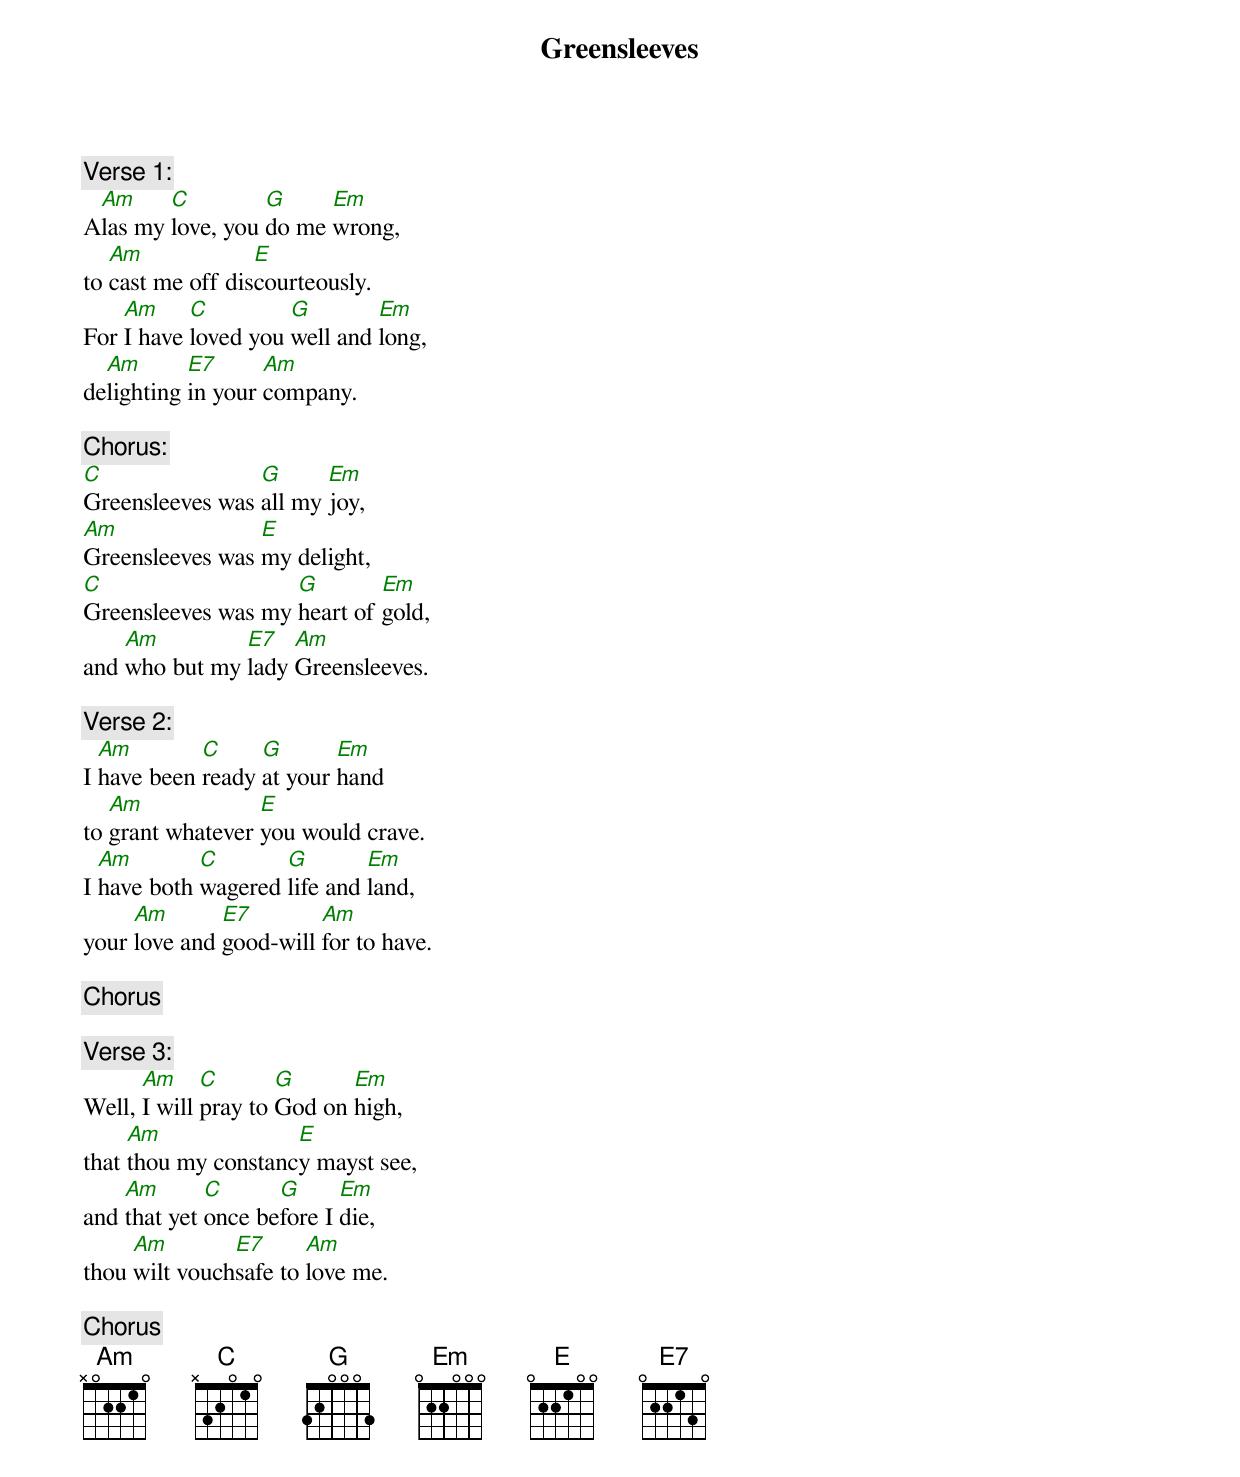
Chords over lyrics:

{chordcolour: green}
{title: Greensleeves}

{comment: Verse 1:}
 Am     C         G     Em
Alas my love, you do me wrong,
   Am             E
to cast me off discourteously.
    Am     C         G        Em
For I have loved you well and long,
  Am       E7      Am
delighting in your company.

{comment: Chorus:}
C                G      Em
Greensleeves was all my joy,
Am               E
Greensleeves was my delight,
C                   G        Em
Greensleeves was my heart of gold,
    Am         E7   Am
and who but my lady Greensleeves.

{comment: Verse 2:}
  Am        C     G       Em
I have been ready at your hand
   Am             E
to grant whatever you would crave.
  Am        C       G        Em
I have both wagered life and land,
     Am       E7        Am
your love and good-will for to have.

{comment: Chorus}

{comment: Verse 3:}
      Am     C       G      Em
Well, I will pray to God on high,
     Am              E
that thou my constancy mayst see,
    Am       C      G      Em
and that yet once before I die,
     Am        E7      Am
thou wilt vouchsafe to love me.

{comment: Chorus}
